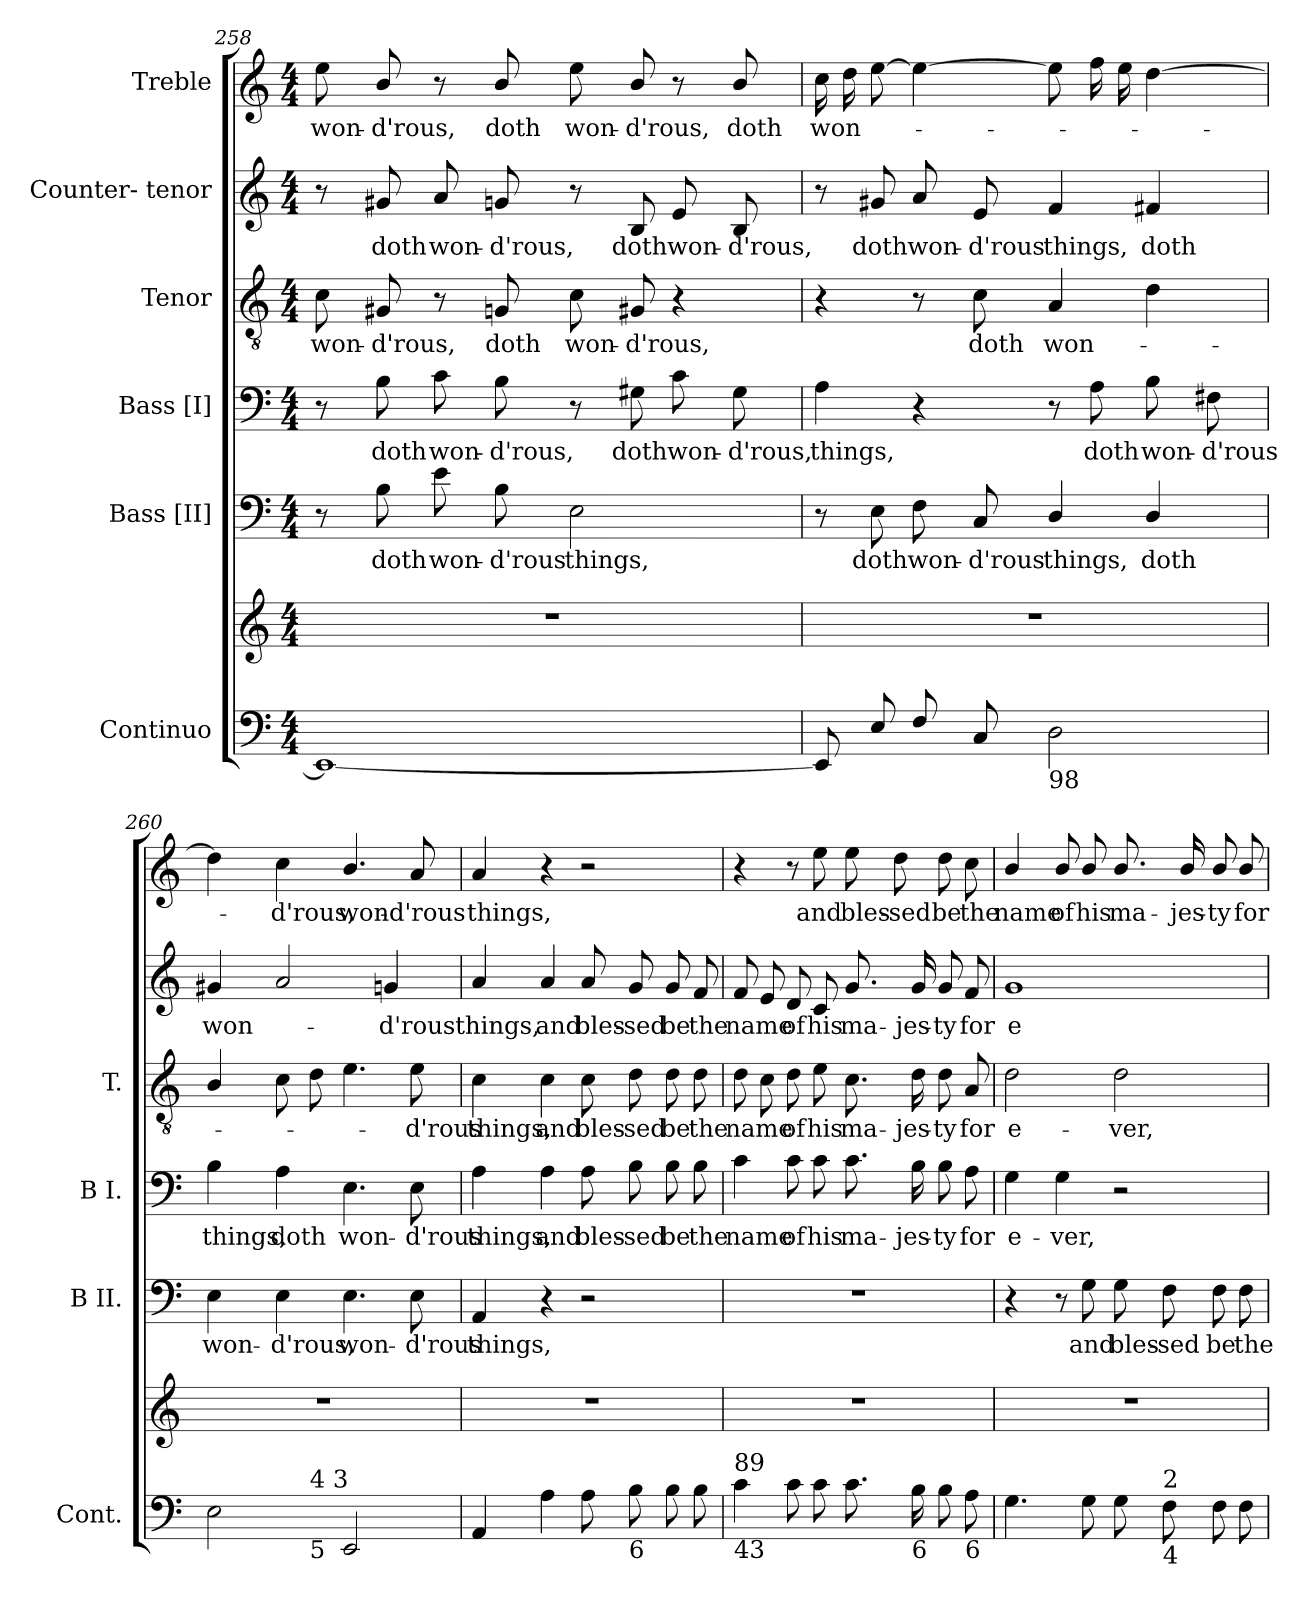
**kern	**kern	**kern	**text	**kern	**text	**kern	**text	**kern	**text	**kern	**text
*part6	*part6	*part5	*part5	*part4	*part4	*part3	*part3	*part2	*part2	*part1	*part1
*staff7	*staff6	*staff5	*staff5	*staff4	*staff4	*staff3	*staff3	*staff2	*staff2	*staff1	*staff1
*I"Continuo	*	*I"Bass [II]	*	*I"Bass [I]	*	*I"Tenor	*	*I"Counter- tenor	*	*I"Treble	*
*I'Cont.	*	*I'B II.	*	*I'B I.	*	*I'T.	*	*	*	*	*
!!LO:PB:g=z
*clefF4	*clefG2	*clefF4	*	*clefF4	*	*clefGv2	*	*clefG2	*	*clefG2	*
*	*	*	*	*	*	*ITrd7c12	*	*	*	*	*
*k[]	*k[]	*k[]	*	*k[]	*	*k[]	*	*k[]	*	*k[]	*
*C:	*C:	*C:	*	*C:	*	*C:	*	*C:	*	*C:	*
*M4/4	*M4/4	*M4/4	*	*M4/4	*	*M4/4	*	*M4/4	*	*M4/4	*
=258	=258	=258	=258	=258	=258	=258	=258	=258	=258	=258	=258
!	!	!	!	!	!	!	!LO:LY:b:color=#000000	!	!	!	!
!	!	!	!	!	!	!	!	!	!	!	!LO:LY:b:color=#000000
1EEi_	1r	8r	.	8r	.	8Ci\	won-	8r	.	8eei\	won-
!	!	!	!LO:LY:b:color=#000000	!	!	!	!	!	!	!	!
!	!	!	!	!	!LO:LY:b:color=#000000	!	!	!	!	!	!
!	!	!	!	!	!	!	!LO:LY:b:color=#000000	!	!	!	!
!	!	!	!	!	!	!	!	!	!LO:LY:b:color=#000000	!	!
!	!	!	!	!	!	!	!	!	!	!	!LO:LY:b:color=#000000
.	.	8Bi\	doth	8Bi\	doth	8GG#Xi/	-d'rous,	8g#Xi/	doth	8bi/	-d'rous,
!	!	!	!LO:LY:b:color=#000000	!	!	!	!	!	!	!	!
!	!	!	!	!	!LO:LY:b:color=#000000	!	!	!	!	!	!
!	!	!	!	!	!	!	!	!	!LO:LY:b:color=#000000	!	!
.	.	8ei\	won-	8ci\	won-	8r	.	8ai/	won-	8r	.
!	!	!	!LO:LY:b:color=#000000	!	!	!	!	!	!	!	!
!	!	!	!	!	!LO:LY:b:color=#000000	!	!	!	!	!	!
!	!	!	!	!	!	!	!LO:LY:b:color=#000000	!	!	!	!
!	!	!	!	!	!	!	!	!	!LO:LY:b:color=#000000	!	!
!	!	!	!	!	!	!	!	!	!	!	!LO:LY:b:color=#000000
.	.	8Bi\	-d'rous	8Bi\	-d'rous,	8GGni/	doth	8gni/	-d'rous,	8bi/	doth
!	!	!	!LO:LY:b:color=#000000	!	!	!	!	!	!	!	!
!	!	!	!	!	!	!	!LO:LY:b:color=#000000	!	!	!	!
!	!	!	!	!	!	!	!	!	!	!	!LO:LY:b:color=#000000
.	.	2Ei\	things,	8r	.	8Ci\	won-	8r	.	8eei\	won-
!	!	!	!	!	!LO:LY:b:color=#000000	!	!	!	!	!	!
!	!	!	!	!	!	!	!LO:LY:b:color=#000000	!	!	!	!
!	!	!	!	!	!	!	!	!	!LO:LY:b:color=#000000	!	!
!	!	!	!	!	!	!	!	!	!	!	!LO:LY:b:color=#000000
.	.	.	.	8G#Xi\	doth	8GG#Xi/	-d'rous,	8Bi/	doth	8bi/	-d'rous,
!	!	!	!	!	!LO:LY:b:color=#000000	!	!	!	!	!	!
!	!	!	!	!	!	!	!	!	!LO:LY:b:color=#000000	!	!
.	.	.	.	8ci\	won-	4r	.	8ei/	won-	8r	.
!	!	!	!	!	!LO:LY:b:color=#000000	!	!	!	!	!	!
!	!	!	!	!	!	!	!	!	!LO:LY:b:color=#000000	!	!
!	!	!	!	!	!	!	!	!	!	!	!LO:LY:b:color=#000000
.	.	.	.	8G#i\	-d'rous,	.	.	8Bi/	-d'rous,	8bi/	doth
=259	=259	=259	=259	=259	=259	=259	=259	=259	=259	=259	=259
!	!	!	!	!	!LO:LY:b:color=#000000	!	!	!	!	!	!
!	!	!	!	!	!	!	!	!	!	!	!LO:LY:b:color=#000000
8EEi/]	1r	8r	.	4Ai\	things,	4r	.	8r	.	16cci\	won-
.	.	.	.	.	.	.	.	.	.	16ddi\	.
!	!	!	!LO:LY:b:color=#000000	!	!	!	!	!	!	!	!
!	!	!	!	!	!	!	!	!	!LO:LY:b:color=#000000	!	!
8Ei/	.	8Ei\	doth	.	.	.	.	8g#Xi/	doth	[8eei\	.
!	!	!	!LO:LY:b:color=#000000	!	!	!	!	!	!	!	!
!	!	!	!	!	!	!	!	!	!LO:LY:b:color=#000000	!	!
8Fi/	.	8Fi\	won-	4r	.	8r	.	8ai/	won-	4eei\_	.
!	!	!	!LO:LY:b:color=#000000	!	!	!	!	!	!	!	!
!	!	!	!	!	!	!	!LO:LY:b:color=#000000	!	!	!	!
!	!	!	!	!	!	!	!	!	!LO:LY:b:color=#000000	!	!
8Ci/	.	8Ci/	-d'rous	.	.	8Ci\	doth	8ei/	-d'rous	.	.
!	!	!	!LO:LY:b:color=#000000	!	!	!	!	!	!	!	!
!	!	!	!	!	!	!	!LO:LY:b:color=#000000	!	!	!	!
!LO:TX:b:t=98	!	!	!	!	!	!	!	!	!	!	!
!	!	!	!	!	!	!	!	!	!LO:LY:b:color=#000000	!	!
2Di\	.	4Di/	things,	8r	.	4AAi/	won-	4fi/	things,	8eei\]	.
!	!	!	!	!	!LO:LY:b:color=#000000	!	!	!	!	!	!
.	.	.	.	8Ai\	doth	.	.	.	.	16ffi\	.
.	.	.	.	.	.	.	.	.	.	16eei\	.
!	!	!	!LO:LY:b:color=#000000	!	!	!	!	!	!	!	!
!	!	!	!	!	!LO:LY:b:color=#000000	!	!	!	!	!	!
!	!	!	!	!	!	!	!	!	!LO:LY:b:color=#000000	!	!
.	.	4Di/	doth	8Bi\	won-	4Di\	.	4f#Xi/	doth	[4ddi\	.
!	!	!	!	!	!LO:LY:b:color=#000000	!	!	!	!	!	!
.	.	.	.	8F#Xi\	-d'rous	.	.	.	.	.	.
!!LO:LB:g=z
=260	=260	=260	=260	=260	=260	=260	=260	=260	=260	=260	=260
!	!	!	!LO:LY:b:color=#000000	!	!	!	!	!	!	!	!
!	!	!	!	!	!LO:LY:b:color=#000000	!	!	!	!	!	!
!LO:TX:b:t=76	!	!	!	!	!	!	!	!	!	!	!
!LO:TX:t=34	!	!	!	!	!	!	!	!	!	!	!
!	!	!	!	!	!	!	!	!	!LO:LY:b:color=#000000	!	!
*^	*	*	*	*	*	*	*	*	*	*	*
2Ei\	4.ryy	1r	4Ei\	won-	4Bi\	things,	4BBi/	.	4g#Xi/	won-	4ddi\]	.
!	!	!	!	!LO:LY:b:color=#000000	!	!	!	!	!	!	!	!
!	!	!	!	!	!	!LO:LY:b:color=#000000	!	!	!	!	!	!
!	!	!	!	!	!	!	!	!	!	!	!	!LO:LY:b:color=#000000
.	.	.	4Ei\	-d'rous,	4Ai\	doth	8Ci\	.	2ai/	.	4cci\	-d'rous,
!	!LO:TX:b:t=5	!	!	!	!	!	!	!	!	!	!	!
!	!LO:TX:t=4      3	!	!	!	!	!	!	!	!	!	!	!
.	2ryy	.	.	.	.	.	8Di\	.	.	.	.	.
!	!	!	!	!LO:LY:b:color=#000000	!	!	!	!	!	!	!	!
!	!	!	!	!	!	!LO:LY:b:color=#000000	!	!	!	!	!	!
!	!	!	!	!	!	!	!	!	!	!	!	!LO:LY:b:color=#000000
2EEi/	.	.	4.Ei\	won-	4.Ei\	won-	4.Ei\	.	.	.	4.bi/	won-
!	!	!	!	!	!	!	!	!	!	!LO:LY:b:color=#000000	!	!
.	.	.	.	.	.	.	.	.	4gni/	-d'rous	.	.
!	!	!	!	!LO:LY:b:color=#000000	!	!	!	!	!	!	!	!
!	!	!	!	!	!	!LO:LY:b:color=#000000	!	!	!	!	!	!
!	!	!	!	!	!	!	!	!LO:LY:b:color=#000000	!	!	!	!
!	!	!	!	!	!	!	!	!	!	!	!	!LO:LY:b:color=#000000
.	8ryy	.	8Ei\	-d'rous	8Ei\	-d'rous	8Ei\	-d'rous	.	.	8ai/	-d'rous
*v	*v	*	*	*	*	*	*	*	*	*	*	*
=261	=261	=261	=261	=261	=261	=261	=261	=261	=261	=261	=261
*^	*	*	*	*	*	*	*	*	*	*	*
!	!	!	!	!LO:LY:b:color=#000000	!	!	!	!	!	!	!	!
*v	*v	*	*	*	*	*	*	*	*	*	*	*
*^	*	*	*	*	*	*	*	*	*	*	*
!	!	!	!	!	!	!LO:LY:b:color=#000000	!	!	!	!	!	!
*v	*v	*	*	*	*	*	*	*	*	*	*	*
*^	*	*	*	*	*	*	*	*	*	*	*
!	!	!	!	!	!	!	!	!LO:LY:b:color=#000000	!	!	!	!
*v	*v	*	*	*	*	*	*	*	*	*	*	*
*^	*	*	*	*	*	*	*	*	*	*	*
!	!	!	!	!	!	!	!	!	!	!LO:LY:b:color=#000000	!	!
*v	*v	*	*	*	*	*	*	*	*	*	*	*
*^	*	*	*	*	*	*	*	*	*	*	*
!	!	!	!	!	!	!	!	!	!	!	!	!LO:LY:b:color=#000000
*v	*v	*	*	*	*	*	*	*	*	*	*	*
4AAi/	1r	4AAi/	things,	4Ai\	things,	4Ci\	things,	4ai/	things,	4ai/	things,
!	!	!	!	!	!LO:LY:b:color=#000000	!	!	!	!	!	!
!	!	!	!	!	!	!	!LO:LY:b:color=#000000	!	!	!	!
!	!	!	!	!	!	!	!	!	!LO:LY:b:color=#000000	!	!
4Ai\	.	4r	.	4Ai\	and	4Ci\	and	4ai/	and	4r	.
!	!	!	!	!	!LO:LY:b:color=#000000	!	!	!	!	!	!
!	!	!	!	!	!	!	!LO:LY:b:color=#000000	!	!	!	!
!	!	!	!	!	!	!	!	!	!LO:LY:b:color=#000000	!	!
8Ai\	.	2r	.	8Ai\	bles-	8Ci\	bles-	8ai/	bles-	2r	.
!	!	!	!	!	!LO:LY:b:color=#000000	!	!	!	!	!	!
!	!	!	!	!	!	!	!LO:LY:b:color=#000000	!	!	!	!
!LO:TX:b:t=6	!	!	!	!	!	!	!	!	!	!	!
!	!	!	!	!	!	!	!	!	!LO:LY:b:color=#000000	!	!
8Bi\	.	.	.	8Bi\	-sed	8Di\	-sed	8gi/	-sed	.	.
!	!	!	!	!	!LO:LY:b:color=#000000	!	!	!	!	!	!
!	!	!	!	!	!	!	!LO:LY:b:color=#000000	!	!	!	!
!	!	!	!	!	!	!	!	!	!LO:LY:b:color=#000000	!	!
8Bi\	.	.	.	8Bi\	be	8Di\	be	8gi/	be	.	.
!	!	!	!	!	!LO:LY:b:color=#000000	!	!	!	!	!	!
!	!	!	!	!	!	!	!LO:LY:b:color=#000000	!	!	!	!
!	!	!	!	!	!	!	!	!	!LO:LY:b:color=#000000	!	!
8Bi\	.	.	.	8Bi\	the	8Di\	the	8fi/	the	.	.
=262	=262	=262	=262	=262	=262	=262	=262	=262	=262	=262	=262
!	!	!	!	!	!LO:LY:b:color=#000000	!	!	!	!	!	!
!	!	!	!	!	!	!	!LO:LY:b:color=#000000	!	!	!	!
!LO:TX:b:t=43	!	!	!	!	!	!	!	!	!	!	!
!LO:TX:t=89	!	!	!	!	!	!	!	!	!	!	!
!	!	!	!	!	!	!	!	!	!LO:LY:b:color=#000000	!	!
4ci\	1r	1r	.	4ci\	name	8Di\	name	8fi/	name	4r	.
.	.	.	.	.	.	8Ci\	.	8ei/	.	.	.
!	!	!	!	!	!LO:LY:b:color=#000000	!	!	!	!	!	!
!	!	!	!	!	!	!	!LO:LY:b:color=#000000	!	!	!	!
!	!	!	!	!	!	!	!	!	!LO:LY:b:color=#000000	!	!
8ci\	.	.	.	8ci\	of	8Di\	of	8di/	of	8r	.
!	!	!	!	!	!LO:LY:b:color=#000000	!	!	!	!	!	!
!	!	!	!	!	!	!	!LO:LY:b:color=#000000	!	!	!	!
!	!	!	!	!	!	!	!	!	!LO:LY:b:color=#000000	!	!
!	!	!	!	!	!	!	!	!	!	!	!LO:LY:b:color=#000000
8ci\	.	.	.	8ci\	his	8Ei\	his	8ci/	his	8eei\	and
!	!	!	!	!	!LO:LY:b:color=#000000	!	!	!	!	!	!
!	!	!	!	!	!	!	!LO:LY:b:color=#000000	!	!	!	!
!	!	!	!	!	!	!	!	!	!LO:LY:b:color=#000000	!	!
!	!	!	!	!	!	!	!	!	!	!	!LO:LY:b:color=#000000
8.ci\	.	.	.	8.ci\	ma-	8.Ci\	ma-	8.gi/	ma-	8eei\	bles-
!	!	!	!	!	!	!	!	!	!	!	!LO:LY:b:color=#000000
.	.	.	.	.	.	.	.	.	.	8ddi\	-sed
!	!	!	!	!	!LO:LY:b:color=#000000	!	!	!	!	!	!
!	!	!	!	!	!	!	!LO:LY:b:color=#000000	!	!	!	!
!LO:TX:b:t=6	!	!	!	!	!	!	!	!	!	!	!
!	!	!	!	!	!	!	!	!	!LO:LY:b:color=#000000	!	!
16Bi\	.	.	.	16Bi\	-jes-	16Di\	-jes-	16gi/	-jes-	.	.
!	!	!	!	!	!LO:LY:b:color=#000000	!	!	!	!	!	!
!	!	!	!	!	!	!	!LO:LY:b:color=#000000	!	!	!	!
!	!	!	!	!	!	!	!	!	!LO:LY:b:color=#000000	!	!
!	!	!	!	!	!	!	!	!	!	!	!LO:LY:b:color=#000000
8Bi\	.	.	.	8Bi\	-ty	8Di\	-ty	8gi/	-ty	8ddi\	be
!	!	!	!	!	!LO:LY:b:color=#000000	!	!	!	!	!	!
!	!	!	!	!	!	!	!LO:LY:b:color=#000000	!	!	!	!
!	!	!	!	!	!	!	!	!	!LO:LY:b:color=#000000	!	!
!LO:TX:b:t=6	!	!	!	!	!	!	!	!	!	!	!
!	!	!	!	!	!	!	!	!	!	!	!LO:LY:b:color=#000000
8Ai\	.	.	.	8Ai\	for	8AAi/	for	8fi/	for	8cci\	the
!!LO:PB:g=z
=263	=263	=263	=263	=263	=263	=263	=263	=263	=263	=263	=263
!	!	!	!	!	!LO:LY:b:color=#000000	!	!	!	!	!	!
!	!	!	!	!	!	!	!LO:LY:b:color=#000000	!	!	!	!
!	!	!	!	!	!	!	!	!	!LO:LY:b:color=#000000	!	!
!	!	!	!	!	!	!	!	!	!	!	!LO:LY:b:color=#000000
4.Gi\	1r	4r	.	4Gi\	e-	2Di\	e-	1gi	e-	4bi/	name
!	!	!	!	!	!LO:LY:b:color=#000000	!	!	!	!	!	!
!	!	!	!	!	!	!	!	!	!	!	!LO:LY:b:color=#000000
.	.	8r	.	4Gi\	-ver,	.	.	.	.	8bi/	of
!	!	!	!LO:LY:b:color=#000000	!	!	!	!	!	!	!	!
!	!	!	!	!	!	!	!	!	!	!	!LO:LY:b:color=#000000
8Gi\	.	8Gi\	and	.	.	.	.	.	.	8bi/	his
!	!	!	!LO:LY:b:color=#000000	!	!	!	!	!	!	!	!
!	!	!	!	!	!	!	!LO:LY:b:color=#000000	!	!	!	!
!	!	!	!	!	!	!	!	!	!	!	!LO:LY:b:color=#000000
8Gi\	.	8Gi\	bles-	2r	.	2Di\	-ver,	.	.	8.bi/	ma-
!LO:TX:b:t=4	!	!	!	!	!	!	!	!	!	!	!
!LO:TX:t=2	!	!	!	!	!	!	!	!	!	!	!
!	!	!	!LO:LY:b:color=#000000	!	!	!	!	!	!	!	!
8Fi\	.	8Fi\	-sed	.	.	.	.	.	.	.	.
!	!	!	!	!	!	!	!	!	!	!	!LO:LY:b:color=#000000
.	.	.	.	.	.	.	.	.	.	16bi/	-jes-
!	!	!	!LO:LY:b:color=#000000	!	!	!	!	!	!	!	!
!	!	!	!	!	!	!	!	!	!	!	!LO:LY:b:color=#000000
8Fi\	.	8Fi\	be	.	.	.	.	.	.	8bi/	-ty
!	!	!	!LO:LY:b:color=#000000	!	!	!	!	!	!	!	!
!	!	!	!	!	!	!	!	!	!	!	!LO:LY:b:color=#000000
8Fi\	.	8Fi\	the	.	.	.	.	.	.	8bi/	for
=	=	=	=	=	=	=	=	=	=	=	=
*-	*-	*-	*-	*-	*-	*-	*-	*-	*-	*-	*-
